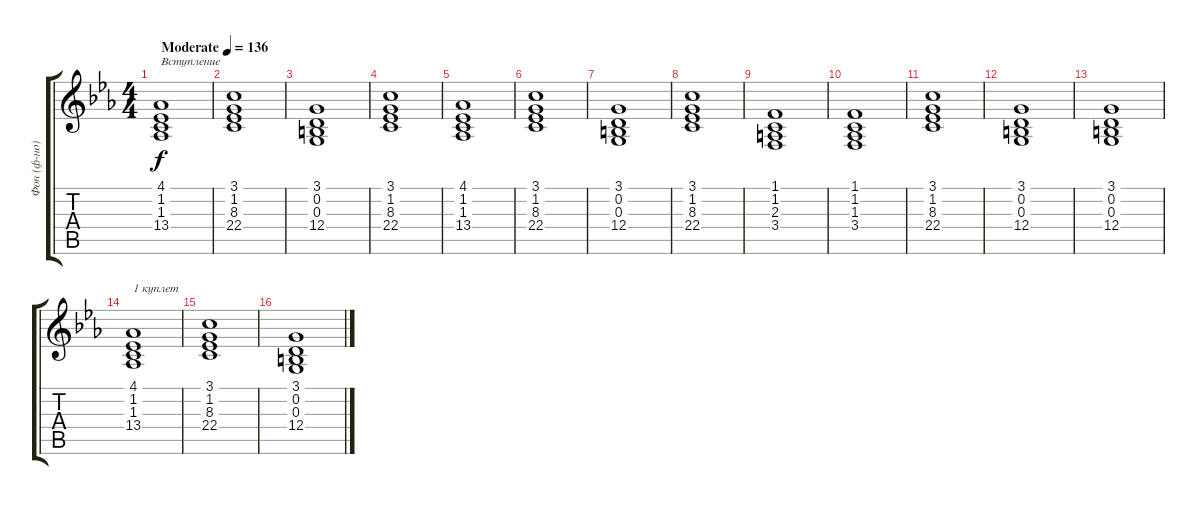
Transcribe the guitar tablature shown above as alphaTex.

\track ("Фон (ф-но)" "Фон (ф-но)") {instrument electricpiano1}
\staff {score tabs}
\tuning (E4 B3 G3 D3 A2 E2) {hide}
\ts (4 4)
\tempo (136 "Moderate")
\clef g2
\ks cminor
(4.1 1.2 1.3 13.4).1{txt "Вступление" dy f instrument electricpiano1} |
(3.1 1.2 8.3 22.4).1 |
(3.1 0.2 0.3 12.4).1 |
(3.1 1.2 8.3 22.4).1 |
(4.1 1.2 1.3 13.4).1 |
(3.1 1.2 8.3 22.4).1 |
(3.1 0.2 0.3 12.4).1 |
(3.1 1.2 8.3 22.4).1 |
(1.1 1.2 2.3 3.4).1 |
(1.1 1.2 1.3 3.4).1 |
(3.1 1.2 8.3 22.4).1 |
(3.1 0.2 0.3 12.4).1 |
(3.1 0.2 0.3 12.4).1 |
(4.1 1.2 1.3 13.4).1{txt "1 куплет"} |
(3.1 1.2 8.3 22.4).1 |
(3.1 0.2 0.3 12.4).1
